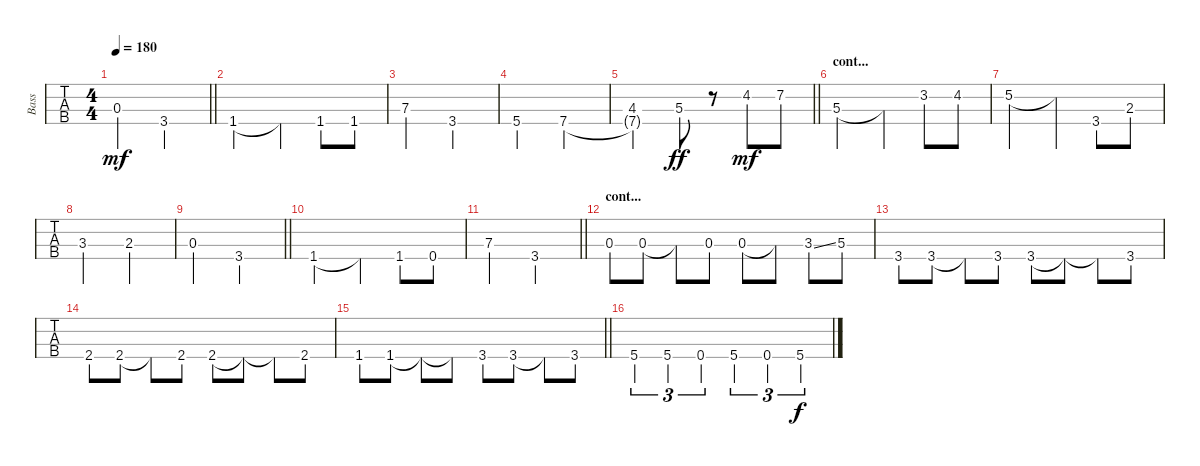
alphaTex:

\track ("Bass" "Bass") {instrument electricbasspick}
\staff {tabs}
\tuning (G2 D2 A1 E1) {hide}
\ts (4 4)
\tempo 180
\clef f4
\barLineRight lightlight
\ks c
0.3.2{dy mf} 3.4.2 |
1.4.2 1.4{t}.4 1.4.8 1.4.8 |
7.3.2 3.4{st}.2 |
5.4.2 7.4.2 |
\barLineRight lightlight
(4.3 7.4{t}).2 5.3.8{dy ff} r.8 4.2.8{dy mf} 7.2.8 |
\section ("" "cont...")
5.3.2 5.3{t}.4 3.2.8 4.2.8 |
5.2.2 5.2{t}.4 3.4.8 2.3.8 |
3.3.2 2.3.2 |
\barLineRight lightlight
0.3.2 3.4.2 |
1.4.2 1.4{t}.4 1.4.8 0.4.8 |
\barLineRight lightlight
7.3.2 3.4{st}.2 |
\section ("" "cont...")
0.3.8 0.3.8 0.3{t}.8 0.3.8 0.3.8 0.3{t}.8 3.3{ss}.8 5.3.8 |
3.4.8 3.4.8 3.4{t}.8 3.4.8 3.4.8 3.4{t}.8 3.4{t}.8 3.4.8 |
2.4.8 2.4.8 2.4{t}.8 2.4.8 2.4.8 2.4{t}.8 2.4{t}.8 2.4.8 |
\barLineRight lightlight
1.4.8 1.4.8 1.4{t}.8 1.4{t}.8 3.4.8 3.4.8 3.4{t}.8 3.4.8 |
5.4.4{tu (3 2)} 5.4.4{tu (3 2)} 0.4.4{tu (3 2)} 5.4.4{tu (3 2)} 0.4.4{tu (3 2)} 5.4.4{tu (3 2) dy f}
